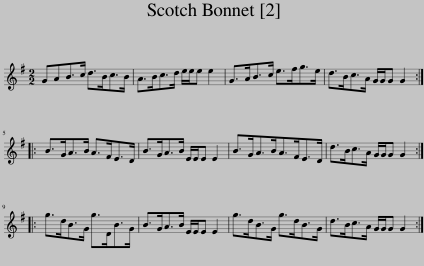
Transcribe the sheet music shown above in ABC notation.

X:1
L:1/8
M:2/2
I:linebreak $
K:G
V:1 treble
V:1
 GAB>c d>Bc>B | A>Bc>d e/e/e e2 | G>AB>c e>fg>e | d>Bc>A G/G/G G2 ::$ B>GA>B A>FE>D | %5
 B>GA>B E/E/E E2 | B>GA>BA>FE>D | d>Bc>A G/G/G G2 ::$ g>dB>G g>DB>G | B>GA>B E/E/E E2 | %10
 g>dB>G g>dB>G | d>Bc>A G/G/G G2 :| %12
